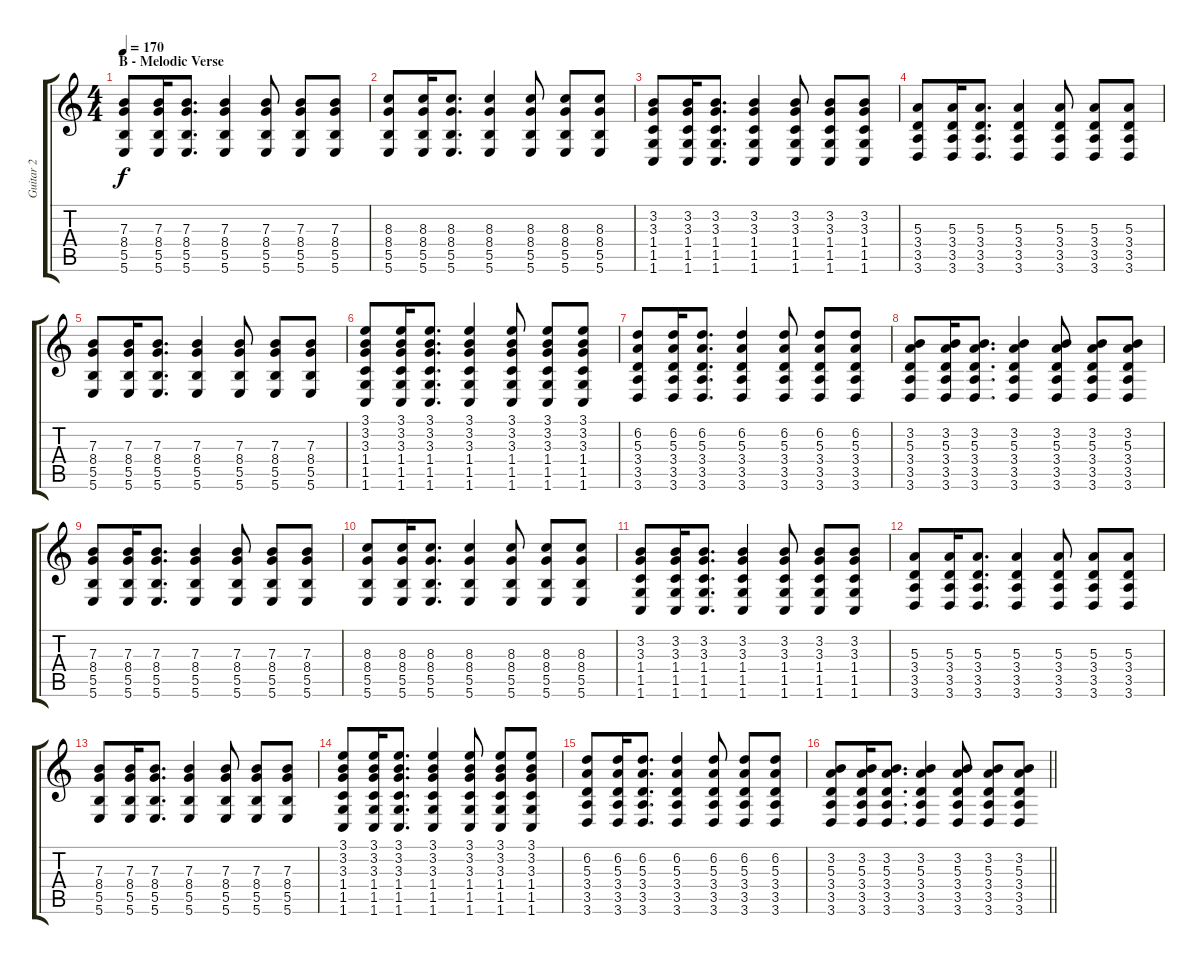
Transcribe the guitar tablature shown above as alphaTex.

\track ("Guitar 2" "Guitar 2") {instrument distortionguitar}
\staff {score tabs}
\tuning (Db4 Ab3 E3 B2 Gb2 B1) {hide}
\ts (4 4)
\section ("" "B - Melodic Verse")
\tempo 170
\clef g2
\ks c
(7.3 8.4 5.5 5.6).8{dy f} (7.3 8.4 5.5 5.6).16 (7.3 8.4 5.5 5.6).8{d} (7.3 8.4 5.5 5.6).4 (7.3 8.4 5.5 5.6).8 (7.3 8.4 5.5 5.6).8 (7.3 8.4 5.5 5.6).8 |
(8.3 8.4 5.5 5.6).8 (8.3 8.4 5.5 5.6).16 (8.3 8.4 5.5 5.6).8{d} (8.3 8.4 5.5 5.6).4 (8.3 8.4 5.5 5.6).8 (8.3 8.4 5.5 5.6).8 (8.3 8.4 5.5 5.6).8 |
(3.2 3.3 1.4 1.5 1.6).8 (3.2 3.3 1.4 1.5 1.6).16 (3.2 3.3 1.4 1.5 1.6).8{d} (3.2 3.3 1.4 1.5 1.6).4 (3.2 3.3 1.4 1.5 1.6).8 (3.2 3.3 1.4 1.5 1.6).8 (3.2 3.3 1.4 1.5 1.6).8 |
(5.3 3.4 3.5 3.6).8 (5.3 3.4 3.5 3.6).16 (5.3 3.4 3.5 3.6).8{d} (5.3 3.4 3.5 3.6).4 (5.3 3.4 3.5 3.6).8 (5.3 3.4 3.5 3.6).8 (5.3 3.4 3.5 3.6).8 |
(7.3 8.4 5.5 5.6).8 (7.3 8.4 5.5 5.6).16 (7.3 8.4 5.5 5.6).8{d} (7.3 8.4 5.5 5.6).4 (7.3 8.4 5.5 5.6).8 (7.3 8.4 5.5 5.6).8 (7.3 8.4 5.5 5.6).8 |
(3.1 3.2 3.3 1.4 1.5 1.6).8 (3.1 3.2 3.3 1.4 1.5 1.6).16 (3.1 3.2 3.3 1.4 1.5 1.6).8{d} (3.1 3.2 3.3 1.4 1.5 1.6).4 (3.1 3.2 3.3 1.4 1.5 1.6).8 (3.1 3.2 3.3 1.4 1.5 1.6).8 (3.1 3.2 3.3 1.4 1.5 1.6).8 |
(6.2 5.3 3.4 3.5 3.6).8 (6.2 5.3 3.4 3.5 3.6).16 (6.2 5.3 3.4 3.5 3.6).8{d} (6.2 5.3 3.4 3.5 3.6).4 (6.2 5.3 3.4 3.5 3.6).8 (6.2 5.3 3.4 3.5 3.6).8 (6.2 5.3 3.4 3.5 3.6).8 |
(3.2 5.3 3.4 3.5 3.6).8 (3.2 5.3 3.4 3.5 3.6).16 (3.2 5.3 3.4 3.5 3.6).8{d} (3.2 5.3 3.4 3.5 3.6).4 (3.2 5.3 3.4 3.5 3.6).8 (3.2 5.3 3.4 3.5 3.6).8 (3.2 5.3 3.4 3.5 3.6).8 |
(7.3 8.4 5.5 5.6).8 (7.3 8.4 5.5 5.6).16 (7.3 8.4 5.5 5.6).8{d} (7.3 8.4 5.5 5.6).4 (7.3 8.4 5.5 5.6).8 (7.3 8.4 5.5 5.6).8 (7.3 8.4 5.5 5.6).8 |
(8.3 8.4 5.5 5.6).8 (8.3 8.4 5.5 5.6).16 (8.3 8.4 5.5 5.6).8{d} (8.3 8.4 5.5 5.6).4 (8.3 8.4 5.5 5.6).8 (8.3 8.4 5.5 5.6).8 (8.3 8.4 5.5 5.6).8 |
(3.2 3.3 1.4 1.5 1.6).8 (3.2 3.3 1.4 1.5 1.6).16 (3.2 3.3 1.4 1.5 1.6).8{d} (3.2 3.3 1.4 1.5 1.6).4 (3.2 3.3 1.4 1.5 1.6).8 (3.2 3.3 1.4 1.5 1.6).8 (3.2 3.3 1.4 1.5 1.6).8 |
(5.3 3.4 3.5 3.6).8 (5.3 3.4 3.5 3.6).16 (5.3 3.4 3.5 3.6).8{d} (5.3 3.4 3.5 3.6).4 (5.3 3.4 3.5 3.6).8 (5.3 3.4 3.5 3.6).8 (5.3 3.4 3.5 3.6).8 |
(7.3 8.4 5.5 5.6).8 (7.3 8.4 5.5 5.6).16 (7.3 8.4 5.5 5.6).8{d} (7.3 8.4 5.5 5.6).4 (7.3 8.4 5.5 5.6).8 (7.3 8.4 5.5 5.6).8 (7.3 8.4 5.5 5.6).8 |
(3.1 3.2 3.3 1.4 1.5 1.6).8 (3.1 3.2 3.3 1.4 1.5 1.6).16 (3.1 3.2 3.3 1.4 1.5 1.6).8{d} (3.1 3.2 3.3 1.4 1.5 1.6).4 (3.1 3.2 3.3 1.4 1.5 1.6).8 (3.1 3.2 3.3 1.4 1.5 1.6).8 (3.1 3.2 3.3 1.4 1.5 1.6).8 |
(6.2 5.3 3.4 3.5 3.6).8 (6.2 5.3 3.4 3.5 3.6).16 (6.2 5.3 3.4 3.5 3.6).8{d} (6.2 5.3 3.4 3.5 3.6).4 (6.2 5.3 3.4 3.5 3.6).8 (6.2 5.3 3.4 3.5 3.6).8 (6.2 5.3 3.4 3.5 3.6).8 |
\barLineRight lightlight
(3.2 5.3 3.4 3.5 3.6).8 (3.2 5.3 3.4 3.5 3.6).16 (3.2 5.3 3.4 3.5 3.6).8{d} (3.2 5.3 3.4 3.5 3.6).4 (3.2 5.3 3.4 3.5 3.6).8 (3.2 5.3 3.4 3.5 3.6).8 (3.2 5.3 3.4 3.5 3.6).8
